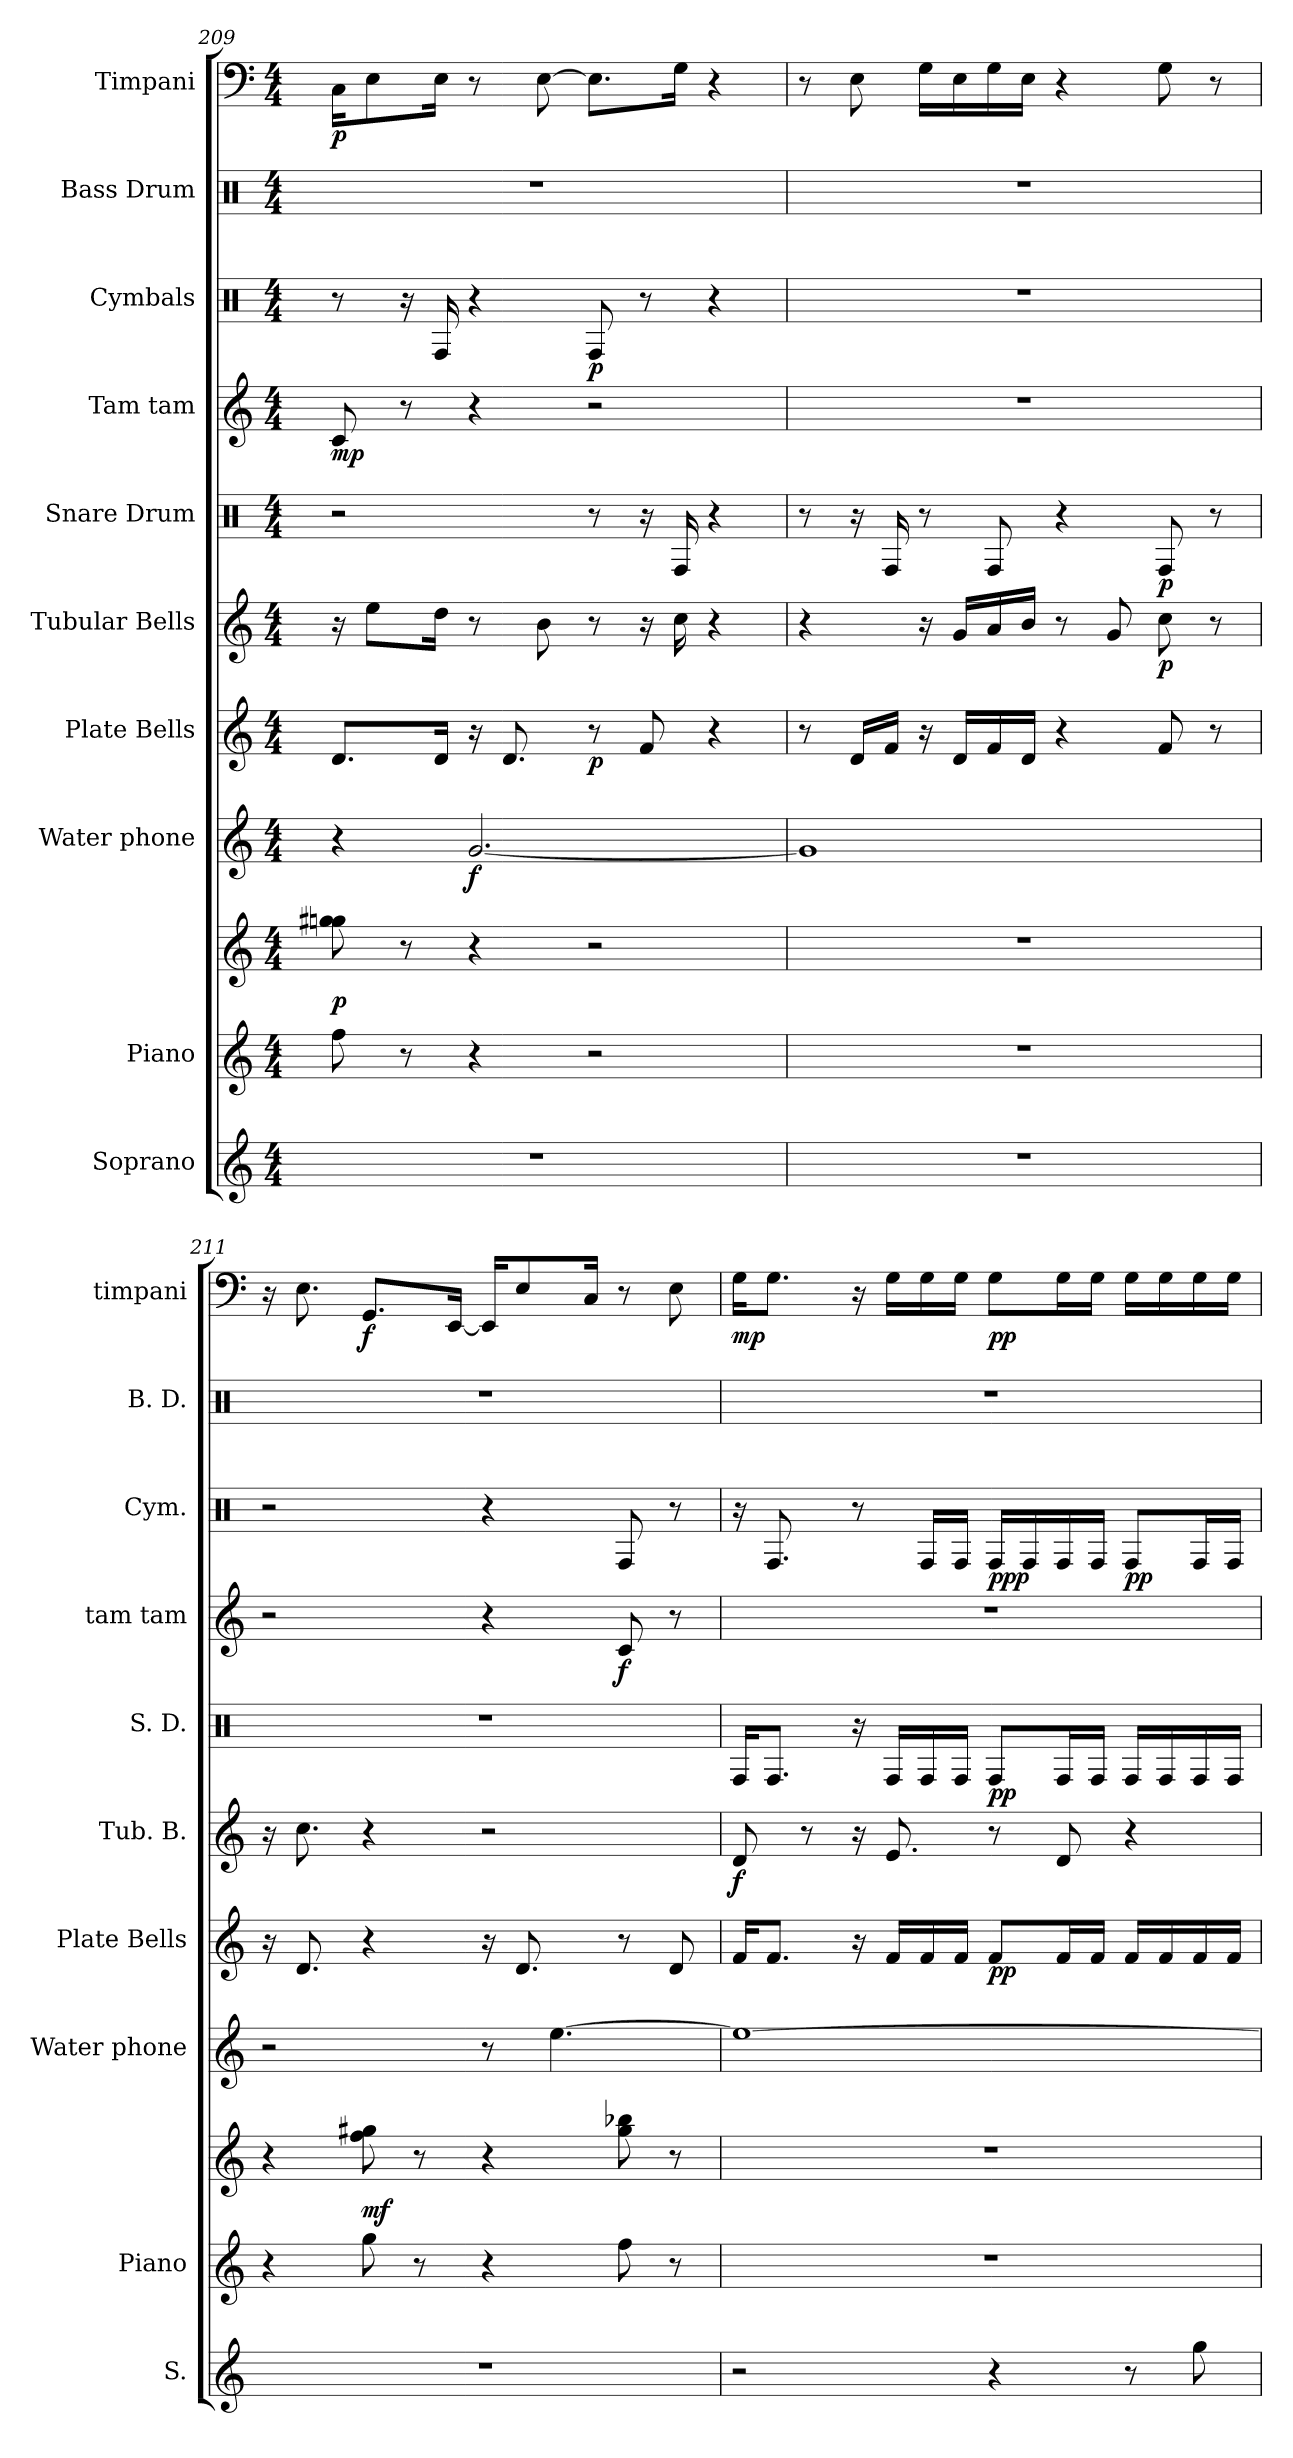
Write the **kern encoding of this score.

**kern	**kern	**kern	**dynam	**kern	**dynam	**kern	**dynam	**kern	**dynam	**kern	**dynam	**kern	**dynam	**kern	**dynam	**kern	**kern	**dynam
*part10	*part9	*part9	*part9	*part8	*part8	*part7	*part7	*part6	*part6	*part5	*part5	*part4	*part4	*part3	*part3	*part2	*part1	*part1
*staff11	*staff10	*staff9	*staff9/10	*staff8	*staff8	*staff7	*staff7	*staff6	*staff6	*staff5	*staff5	*staff4	*staff4	*staff3	*staff3	*staff2	*staff1	*staff1
*I"Soprano	*I"Piano	*	*	*I"Water phone	*	*I"Plate Bells	*	*I"Tubular Bells	*	*I"Snare Drum	*	*I"Tam tam	*	*I"Cymbals	*	*I"Bass Drum	*I"Timpani	*
*I'S.	*I'Piano	*	*	*I'Water phone	*	*I'Plate Bells	*	*I'Tub. B.	*	*I'S. D.	*	*I'tam tam	*	*I'Cym.	*	*I'B. D.	*I'timpani	*
!!LO:PB:g=z
*clefG2	*clefG2	*clefG2	*	*clefG2	*	*clefG2	*	*clefG2	*	*clefX	*	*clefG2	*	*clefX	*	*clefX	*clefF4	*
*k[]	*k[]	*k[]	*	*k[]	*	*k[]	*	*k[]	*	*k[]	*	*k[]	*	*k[]	*	*k[]	*k[]	*
*C:	*C:	*C:	*	*C:	*	*C:	*	*C:	*	*C:	*	*C:	*	*C:	*	*C:	*C:	*
*M4/4	*M4/4	*M4/4	*	*M4/4	*	*M4/4	*	*M4/4	*	*M4/4	*	*M4/4	*	*M4/4	*	*M4/4	*M4/4	*
=209	=209	=209	=209	=209	=209	=209	=209	=209	=209	=209	=209	=209	=209	=209	=209	=209	=209	=209
1r	8ffi\	8ggni\ 8gg#Xi	p	4r	.	8.di/L	.	16r	.	2r	.	8ci/	mp	8r	.	1r	16Ci\KL	p
.	.	.	.	.	.	.	.	8eei\L	.	.	.	.	.	.	.	.	8Ei\	.
.	8r	8r	.	.	.	.	.	.	.	.	.	8r	.	16r	.	.	.	.
.	.	.	.	.	.	16di/Jk	.	16ddi\Jk	.	.	.	.	.	16RFi/	.	.	16Ei\Jk	.
.	4r	4r	.	[2.gi/	f	16r	.	8r	.	.	.	4r	.	4r	.	.	8r	.
.	.	.	.	.	.	8.di/	.	.	.	.	.	.	.	.	.	.	.	.
.	.	.	.	.	.	.	.	8bi\	.	.	.	.	.	.	.	.	[8Ei\	.
.	2r	2r	.	.	.	8r	p	8r	.	8r	.	2r	.	8RFi/	p	.	8.Ei\L]	.
.	.	.	.	.	.	8fi/	.	16r	.	16r	.	.	.	8r	.	.	.	.
.	.	.	.	.	.	.	.	16cci\	.	16RFi/	.	.	.	.	.	.	16Gi\Jk	.
.	.	.	.	.	.	4r	.	4r	.	4r	.	.	.	4r	.	.	4r	.
=210	=210	=210	=210	=210	=210	=210	=210	=210	=210	=210	=210	=210	=210	=210	=210	=210	=210	=210
1r	1r	1r	.	1gi]	.	8r	.	4r	.	8r	.	1r	.	1r	.	1r	8r	.
.	.	.	.	.	.	16di/LL	.	.	.	16r	.	.	.	.	.	.	8Ei\	.
.	.	.	.	.	.	16fi/JJ	.	.	.	16RFi/	.	.	.	.	.	.	.	.
.	.	.	.	.	.	16r	.	16r	.	8r	.	.	.	.	.	.	16Gi\LL	.
.	.	.	.	.	.	16di/LL	.	16gi/LL	.	.	.	.	.	.	.	.	16Ei\	.
.	.	.	.	.	.	16fi/	.	16ai/	.	8RFi/	.	.	.	.	.	.	16Gi\	.
.	.	.	.	.	.	16di/JJ	.	16bi/JJ	.	.	.	.	.	.	.	.	16Ei\JJ	.
.	.	.	.	.	.	4r	.	8r	.	4r	.	.	.	.	.	.	4r	.
.	.	.	.	.	.	.	.	8gi/	.	.	.	.	.	.	.	.	.	.
.	.	.	.	.	.	8fi/	.	8cci\	p	8RFi/	p	.	.	.	.	.	8Gi\	.
.	.	.	.	.	.	8r	.	8r	.	8r	.	.	.	.	.	.	8r	.
=211	=211	=211	=211	=211	=211	=211	=211	=211	=211	=211	=211	=211	=211	=211	=211	=211	=211	=211
1r	4r	4r	.	2r	.	16r	.	16r	.	1r	.	2r	.	2r	.	1r	16r	.
.	.	.	.	.	.	8.di/	.	8.cci\	.	.	.	.	.	.	.	.	8.Ei\	.
.	8ggi\	8ffi\ 8gg#Xi	mf	.	.	4r	.	4r	.	.	.	.	.	.	.	.	8.GGi/L	f
.	8r	8r	.	.	.	.	.	.	.	.	.	.	.	.	.	.	.	.
.	.	.	.	.	.	.	.	.	.	.	.	.	.	.	.	.	[16EEi/Jk	.
.	4r	4r	.	8r	.	16r	.	2r	.	.	.	4r	.	4r	.	.	16EEi/KL]	.
.	.	.	.	.	.	8.di/	.	.	.	.	.	.	.	.	.	.	8Ei/	.
.	.	.	.	[4.eei\	.	.	.	.	.	.	.	.	.	.	.	.	.	.
.	.	.	.	.	.	.	.	.	.	.	.	.	.	.	.	.	16Ci/Jk	.
.	8ffi\	8gg#i\ 8bb-Xi	.	.	.	8r	.	.	.	.	.	8ci/	f	8RFi/	.	.	8r	.
.	8r	8r	.	.	.	8di/	.	.	.	.	.	8r	.	8r	.	.	8Ei\	.
!!LO:PB:g=z
=212	=212	=212	=212	=212	=212	=212	=212	=212	=212	=212	=212	=212	=212	=212	=212	=212	=212	=212
2r	1r	1r	.	1eei_	.	16fi/KL	.	8di/	f	16RFi/KL	.	1r	.	16r	.	1r	16Gi\KL	mp
.	.	.	.	.	.	8.fi/J	.	.	.	8.RFi/J	.	.	.	8.RFi/	.	.	8.Gi\J	.
.	.	.	.	.	.	.	.	8r	.	.	.	.	.	.	.	.	.	.
.	.	.	.	.	.	16r	.	16r	.	16r	.	.	.	8r	.	.	16r	.
.	.	.	.	.	.	16fi/LL	.	8.ei/	.	16RFi/LL	.	.	.	.	.	.	16Gi\LL	.
.	.	.	.	.	.	16fi/	.	.	.	16RFi/	.	.	.	16RFi/LL	.	.	16Gi\	.
.	.	.	.	.	.	16fi/JJ	.	.	.	16RFi/JJ	.	.	.	16RFi/JJ	.	.	16Gi\JJ	.
4r	.	.	.	.	.	8fi/L	pp	8r	.	8RFi/L	pp	.	.	16RFi/LL	ppp	.	8Gi\L	pp
.	.	.	.	.	.	.	.	.	.	.	.	.	.	16RFi/	.	.	.	.
.	.	.	.	.	.	16fi/L	.	8di/	.	16RFi/L	.	.	.	16RFi/	.	.	16Gi\L	.
.	.	.	.	.	.	16fi/JJ	.	.	.	16RFi/JJ	.	.	.	16RFi/JJ	.	.	16Gi\JJ	.
8r	.	.	.	.	.	16fi/LL	.	4r	.	16RFi/LL	.	.	.	8RFi/L	pp	.	16Gi\LL	.
.	.	.	.	.	.	16fi/	.	.	.	16RFi/	.	.	.	.	.	.	16Gi\	.
8ggi\	.	.	.	.	.	16fi/	.	.	.	16RFi/	.	.	.	16RFi/L	.	.	16Gi\	.
.	.	.	.	.	.	16fi/JJ	.	.	.	16RFi/JJ	.	.	.	16RFi/JJ	.	.	16Gi\JJ	.
=	=	=	=	=	=	=	=	=	=	=	=	=	=	=	=	=	=	=
*-	*-	*-	*-	*-	*-	*-	*-	*-	*-	*-	*-	*-	*-	*-	*-	*-	*-	*-
